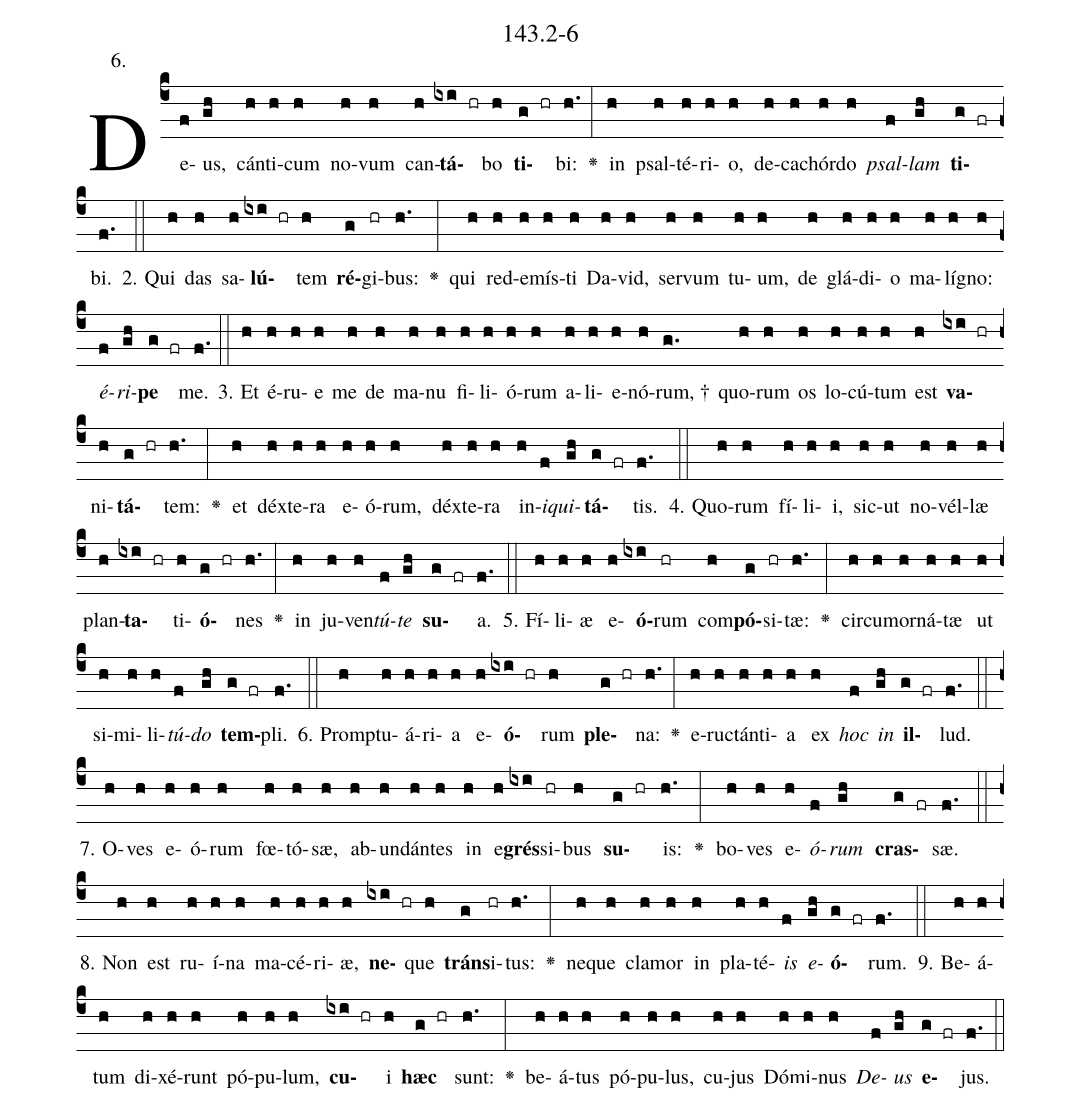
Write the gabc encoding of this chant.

name: 143.2-6;
annotation: 6.;
%%
(c4)De(f)us,(gh) cán(h)ti(h)cum(h) no(h)vum(h) can(h)<b>tá</b>(ixi hr)bo(h) <b>ti</b>(g hr)bi:(h.) <v>\greheightstar</v>(:) in(h) psal(h)té(h)ri(h)o,(h) de(h)ca(h)chór(h)do(h) <i>psal</i>(f)<i>lam</i>(gh) <b>ti</b>(g fr)bi.(f.) (::)
2. Qui(h) das(h) sa(h)<b>lú</b>(ixi hr)tem(h) <b>ré</b>(g)gi(hr)bus:(h.) <v>\greheightstar</v>(:) qui(h) red(h)e(h)mís(h)ti(h) Da(h)vid,(h) ser(h)vum(h) tu(h)um,(h) de(h) glá(h)di(h)o(h) ma(h)lí(h)gno:(h) <i>é</i>(f)<i>ri</i>(gh)<b>pe</b>(g fr) me.(f.) (::)
3. Et(h) é(h)ru(h)e(h) me(h) de(h) ma(h)nu(h) fi(h)li(h)ó(h)rum(h) a(h)li(h)e(h)nó(h)rum, †(g.) quo(h)rum(h) os(h) lo(h)cú(h)tum(h) est(h) <b>va</b>(ixi hr)ni(h)<b>tá</b>(g hr)tem:(h.) <v>\greheightstar</v>(:) et(h) déx(h)te(h)ra(h) e(h)ó(h)rum,(h) déx(h)te(h)ra(h) in(h)<i>i</i>(f)<i>qui</i>(gh)<b>tá</b>(g fr)tis.(f.) (::)
4. Quo(h)rum(h) fí(h)li(h)i,(h) sic(h)ut(h) no(h)vél(h)læ(h) plan(h)<b>ta</b>(ixi hr)ti(h)<b>ó</b>(g hr)nes(h.) <v>\greheightstar</v>(:) in(h) ju(h)ven(h)<i>tú</i>(f)<i>te</i>(gh) <b>su</b>(g fr)a.(f.) (::)
5. Fí(h)li(h)æ(h) e(h)<b>ó</b>(ixi)rum(hr) com(h)<b>pó</b>(g)si(hr)tæ:(h.) <v>\greheightstar</v>(:) cir(h)cum(h)or(h)ná(h)tæ(h) ut(h) si(h)mi(h)li(h)<i>tú</i>(f)<i>do</i>(gh) <b>tem</b>(g fr)pli.(f.) (::)
6. Promp(h)tu(h)á(h)ri(h)a(h) e(h)<b>ó</b>(ixi hr)rum(h) <b>ple</b>(g hr)na:(h.) <v>\greheightstar</v>(:) e(h)ruc(h)tán(h)ti(h)a(h) ex(h) <i>hoc</i>(f) <i>in</i>(gh) <b>il</b>(g fr)lud.(f.) (::)
7. O(h)ves(h) e(h)ó(h)rum(h) fœ(h)tó(h)sæ,(h) ab(h)un(h)dán(h)tes(h) in(h) e(h)<b>grés</b>(ixi)si(hr)bus(h) <b>su</b>(g hr)is:(h.) <v>\greheightstar</v>(:) bo(h)ves(h) e(h)<i>ó</i>(f)<i>rum</i>(gh) <b>cras</b>(g fr)sæ.(f.) (::)
8. Non(h) est(h) ru(h)í(h)na(h) ma(h)cé(h)ri(h)æ,(h) <b>ne</b>(ixi hr)que(h) <b>tráns</b>(g)i(hr)tus:(h.) <v>\greheightstar</v>(:) ne(h)que(h) cla(h)mor(h) in(h) pla(h)té(h)<i>is</i>(f) <i>e</i>(gh)<b>ó</b>(g fr)rum.(f.) (::)
9. Be(h)á(h)tum(h) di(h)xé(h)runt(h) pó(h)pu(h)lum,(h) <b>cu</b>(ixi hr)i(h) <b>hæc</b>(g hr) sunt:(h.) <v>\greheightstar</v>(:) be(h)á(h)tus(h) pó(h)pu(h)lus,(h) cu(h)jus(h) Dó(h)mi(h)nus(h) <i>De</i>(f)<i>us</i>(gh) <b>e</b>(g fr)jus.(f.) (::)
